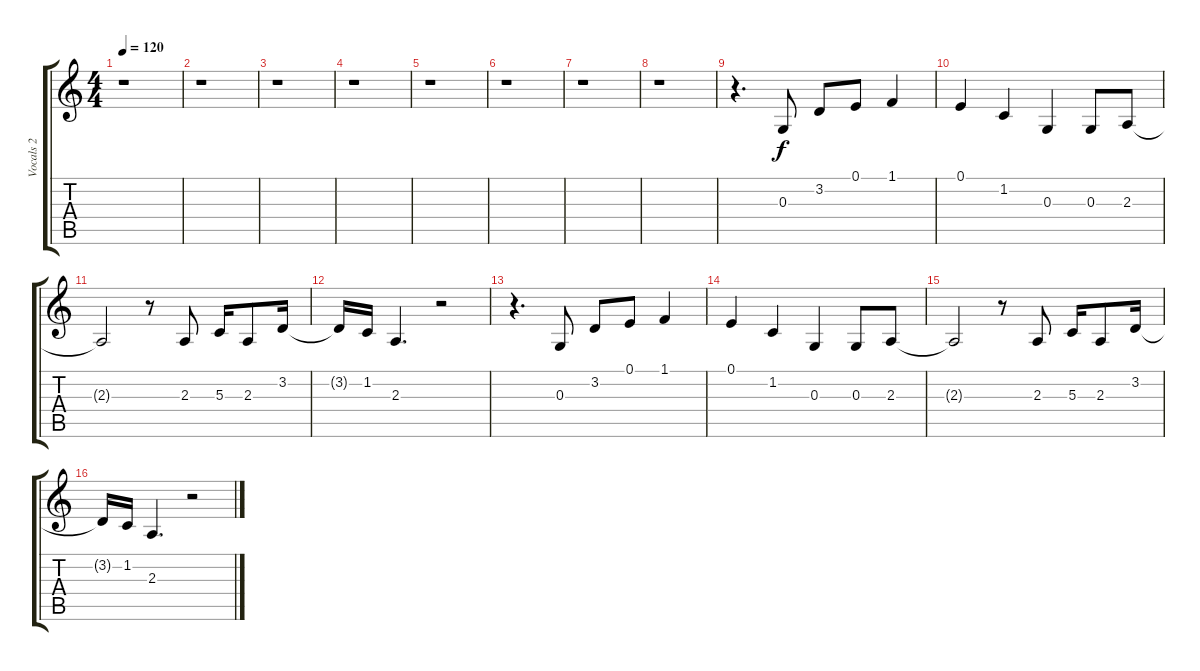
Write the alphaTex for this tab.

\track ("Vocals 2" "Vocals 2") {instrument oboe}
\staff {score tabs}
\tuning (E4 B3 G3 D3 A2 E2) {hide}
\ts (4 4)
\tempo 120
\clef g2
\ks c
r.1{dy f} |
r.1 |
r.1 |
r.1 |
r.1 |
r.1 |
r.1 |
r.1 |
r.4{d} 0.3.8 3.2.8 0.1.8 1.1.4 |
0.1.4 1.2.4 0.3.4 0.3.8 2.3.8 |
2.3{t}.2 r.8 2.3.8 5.3.16 2.3.8 3.2.16 |
3.2{t}.16 1.2.16 2.3.4{d} r.2 |
r.4{d} 0.3.8 3.2.8 0.1.8 1.1.4 |
0.1.4 1.2.4 0.3.4 0.3.8 2.3.8 |
2.3{t}.2 r.8 2.3.8 5.3.16 2.3.8 3.2.16 |
3.2{t}.16 1.2.16 2.3.4{d} r.2
